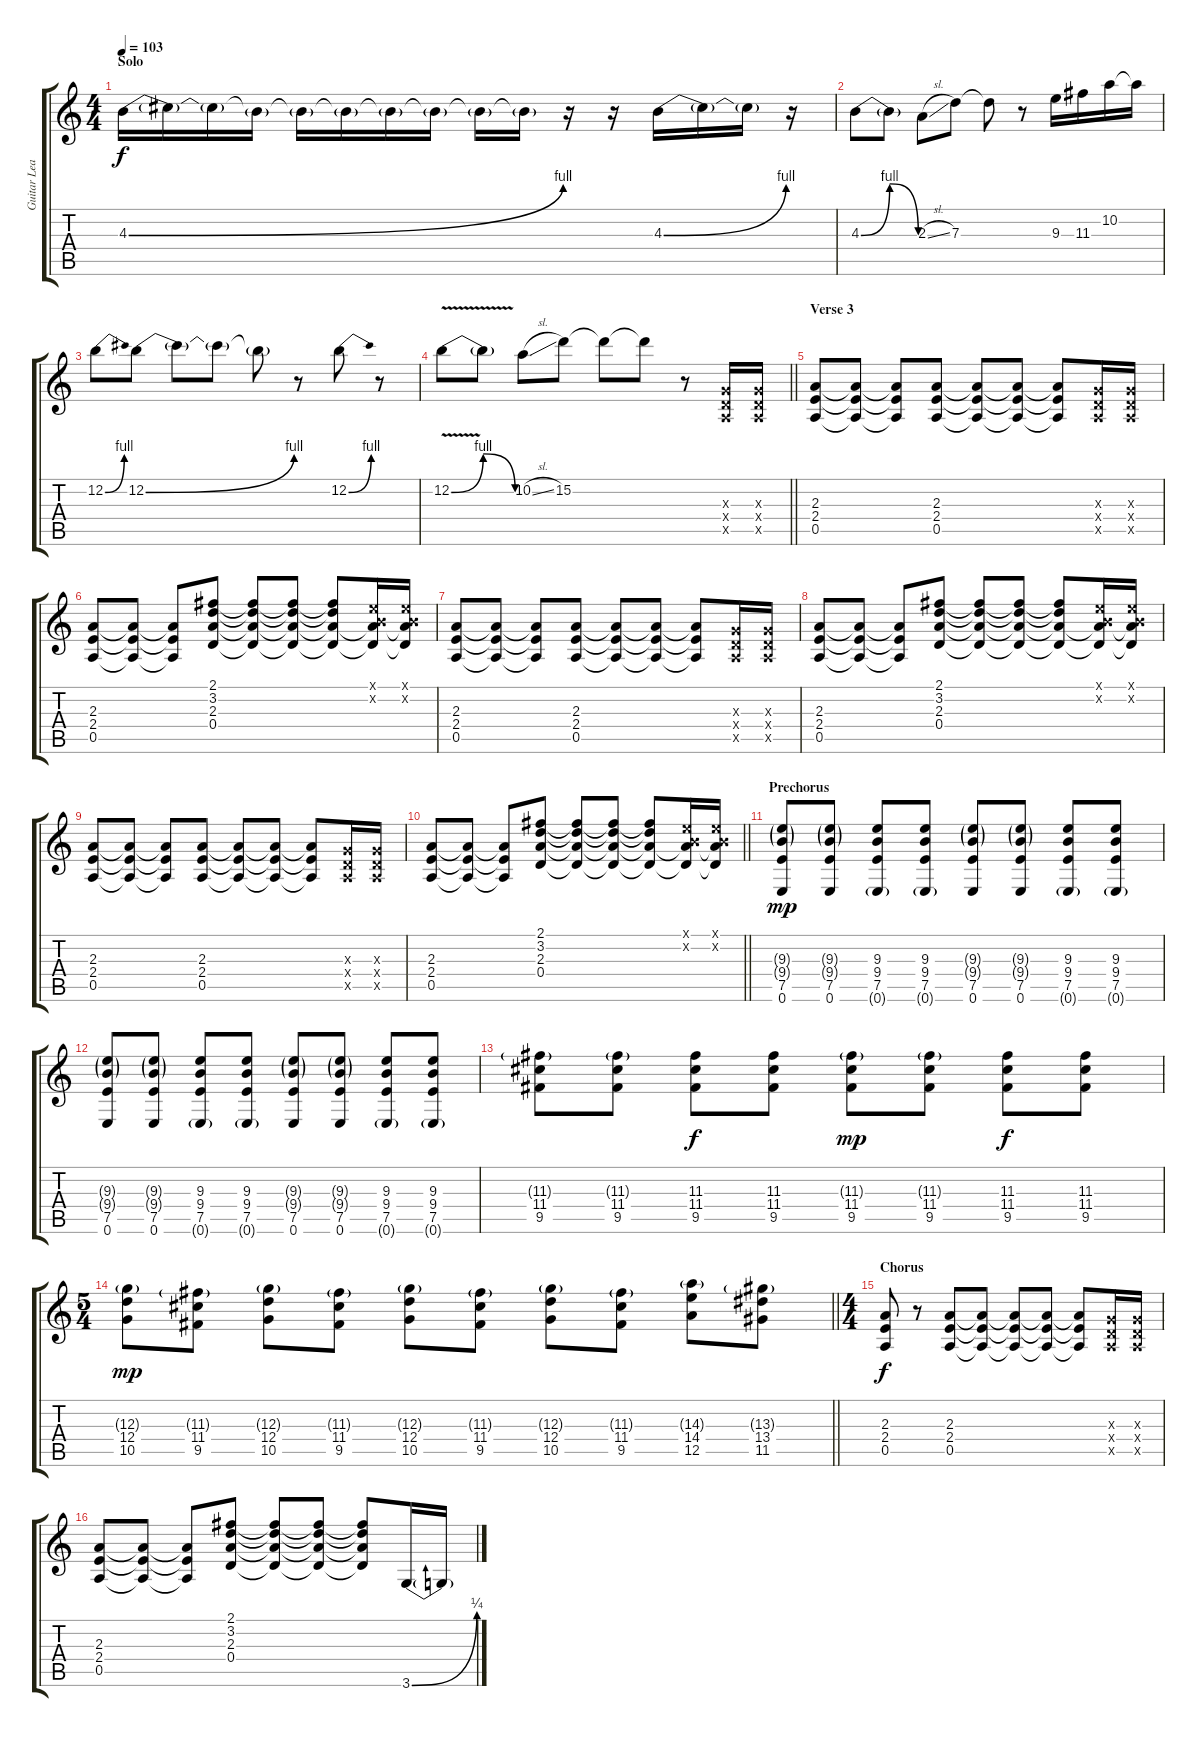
\track ("Guitar Lead" "Guitar Lea") {instrument distortionguitar}
\staff {score tabs}
\tuning (E4 B3 G3 D3 A2 E2) {hide}
\ts (4 4)
\section ("" "Solo")
\tempo 103
\clef g2
\ks c
4.3{be (bend 0 0 60 4)}.16{dy f} 4.3{t}.16 4.3{t}.16 4.3{t}.16 4.3{t}.16 4.3{t}.16 4.3{t}.16 4.3{t}.16 4.3{t}.16 4.3{t}.16 r.16 r.16 4.3{be (bend 0 0 60 4)}.16 4.3{t}.16 4.3{t}.16 r.16 |
4.3{be (bendrelease 0 0 15 4 15 4 60 0)}.8 4.3{t}.8 2.3{sl}.8 7.3.8 7.3{t}.8 r.8 9.3.16 11.3.16 10.2.16 10.2{t}.16 |
12.2{be (bend 0 0 60 4)}.8 12.2{be (bend 0 0 60 4)}.8 12.2{t}.8 12.2{t}.8 12.2{t}.8 r.8 12.2{be (bend 0 0 60 4)}.8 r.8 |
\barLineRight lightlight
12.2{be (bendrelease 0 0 15 4 15 4 60 0) v}.8 12.2{t}.8 10.2{sl}.8 15.2.8 15.2{t}.8 15.2{t}.8 r.8 (0.3{x} 0.4{x} 0.5{x}).16 (0.3{x} 0.4{x} 0.5{x}).16 |
\section ("" "Verse 3")
(2.3 2.4 0.5).8 (2.3{t} 2.4{t} 0.5{t}).8 (2.3{t} 2.4{t} 0.5{t}).8 (2.3 2.4 0.5).8 (2.3{t} 2.4{t} 0.5{t}).8 (2.3{t} 2.4{t} 0.5{t}).8 (2.3{t} 2.4{t} 0.5{t}).8 (0.3{x} 0.4{x} 0.5{x}).16 (0.3{x} 0.4{x} 0.5{x}).16 |
(2.3 2.4 0.5).8 (2.3{t} 2.4{t} 0.5{t}).8 (2.3{t} 2.4{t} 0.5{t}).8 (2.1 3.2 2.3 0.4).8 (2.1{t} 3.2{t} 2.3{t} 0.4{t}).8 (2.1{t} 3.2{t} 2.3{t} 0.4{t}).8 (2.1{t} 3.2{t} 2.3{t} 0.4{t}).8 (0.1{x} 0.2{x} 2.3{t} 0.4{t}).16 (0.1{x} 0.2{x} 2.3{t} 0.4{t}).16 |
(2.3 2.4 0.5).8 (2.3{t} 2.4{t} 0.5{t}).8 (2.3{t} 2.4{t} 0.5{t}).8 (2.3 2.4 0.5).8 (2.3{t} 2.4{t} 0.5{t}).8 (2.3{t} 2.4{t} 0.5{t}).8 (2.3{t} 2.4{t} 0.5{t}).8 (0.3{x} 0.4{x} 0.5{x}).16 (0.3{x} 0.4{x} 0.5{x}).16 |
(2.3 2.4 0.5).8 (2.3{t} 2.4{t} 0.5{t}).8 (2.3{t} 2.4{t} 0.5{t}).8 (2.1 3.2 2.3 0.4).8 (2.1{t} 3.2{t} 2.3{t} 0.4{t}).8 (2.1{t} 3.2{t} 2.3{t} 0.4{t}).8 (2.1{t} 3.2{t} 2.3{t} 0.4{t}).8 (0.1{x} 0.2{x} 2.3{t} 0.4{t}).16 (0.1{x} 0.2{x} 2.3{t} 0.4{t}).16 |
(2.3 2.4 0.5).8 (2.3{t} 2.4{t} 0.5{t}).8 (2.3{t} 2.4{t} 0.5{t}).8 (2.3 2.4 0.5).8 (2.3{t} 2.4{t} 0.5{t}).8 (2.3{t} 2.4{t} 0.5{t}).8 (2.3{t} 2.4{t} 0.5{t}).8 (0.3{x} 0.4{x} 0.5{x}).16 (0.3{x} 0.4{x} 0.5{x}).16 |
\barLineRight lightlight
(2.3 2.4 0.5).8 (2.3{t} 2.4{t} 0.5{t}).8 (2.3{t} 2.4{t} 0.5{t}).8 (2.1 3.2 2.3 0.4).8 (2.1{t} 3.2{t} 2.3{t} 0.4{t}).8 (2.1{t} 3.2{t} 2.3{t} 0.4{t}).8 (2.1{t} 3.2{t} 2.3{t} 0.4{t}).8 (0.1{x} 0.2{x} 2.3{t} 0.4{t}).16 (0.1{x} 0.2{x} 2.3{t} 0.4{t}).16 |
\section ("" "Prechorus")
(9.3{g} 9.4{g} 7.5 0.6).8{dy mp} (9.3{g} 9.4{g} 7.5 0.6).8 (9.3 9.4 7.5 0.6{g}).8 (9.3 9.4 7.5 0.6{g}).8 (9.3{g} 9.4{g} 7.5 0.6).8 (9.3{g} 9.4{g} 7.5 0.6).8 (9.3 9.4 7.5 0.6{g}).8 (9.3 9.4 7.5 0.6{g}).8 |
(9.3{g} 9.4{g} 7.5 0.6).8 (9.3{g} 9.4{g} 7.5 0.6).8 (9.3 9.4 7.5 0.6{g}).8 (9.3 9.4 7.5 0.6{g}).8 (9.3{g} 9.4{g} 7.5 0.6).8 (9.3{g} 9.4{g} 7.5 0.6).8 (9.3 9.4 7.5 0.6{g}).8 (9.3 9.4 7.5 0.6{g}).8 |
(11.3{g} 11.4 9.5).8 (11.3{g} 11.4 9.5).8 (11.3 11.4 9.5).8{dy f} (11.3 11.4 9.5).8 (11.3{g} 11.4 9.5).8{dy mp} (11.3{g} 11.4 9.5).8 (11.3 11.4 9.5).8{dy f} (11.3 11.4 9.5).8 |
\ts (5 4)
\barLineRight lightlight
(12.3{g} 12.4 10.5).8{dy mp} (11.3{g} 11.4 9.5).8 (12.3{g} 12.4 10.5).8 (11.3{g} 11.4 9.5).8 (12.3{g} 12.4 10.5).8 (11.3{g} 11.4 9.5).8 (12.3{g} 12.4 10.5).8 (11.3{g} 11.4 9.5).8 (14.3{g} 14.4 12.5).8 (13.3{g} 13.4 11.5).8 |
\ts (4 4)
\section ("" "Chorus")
(2.3 2.4 0.5).8{dy f} r.8 (2.3 2.4 0.5).8 (2.3{t} 2.4{t} 0.5{t}).8 (2.3{t} 2.4{t} 0.5{t}).8 (2.3{t} 2.4{t} 0.5{t}).8 (2.3{t} 2.4{t} 0.5{t}).8 (0.3{x} 0.4{x} 0.5{x}).16 (0.3{x} 0.4{x} 0.5{x}).16 |
(2.3 2.4 0.5).8 (2.3{t} 2.4{t} 0.5{t}).8 (2.3{t} 2.4{t} 0.5{t}).8 (2.1 3.2 2.3 0.4).8 (2.1{t} 3.2{t} 2.3{t} 0.4{t}).8 (2.1{t} 3.2{t} 2.3{t} 0.4{t}).8 (2.1{t} 3.2{t} 2.3{t} 0.4{t}).8 3.6{be (bend 0 0 60 1)}.16 3.6{t}.16
